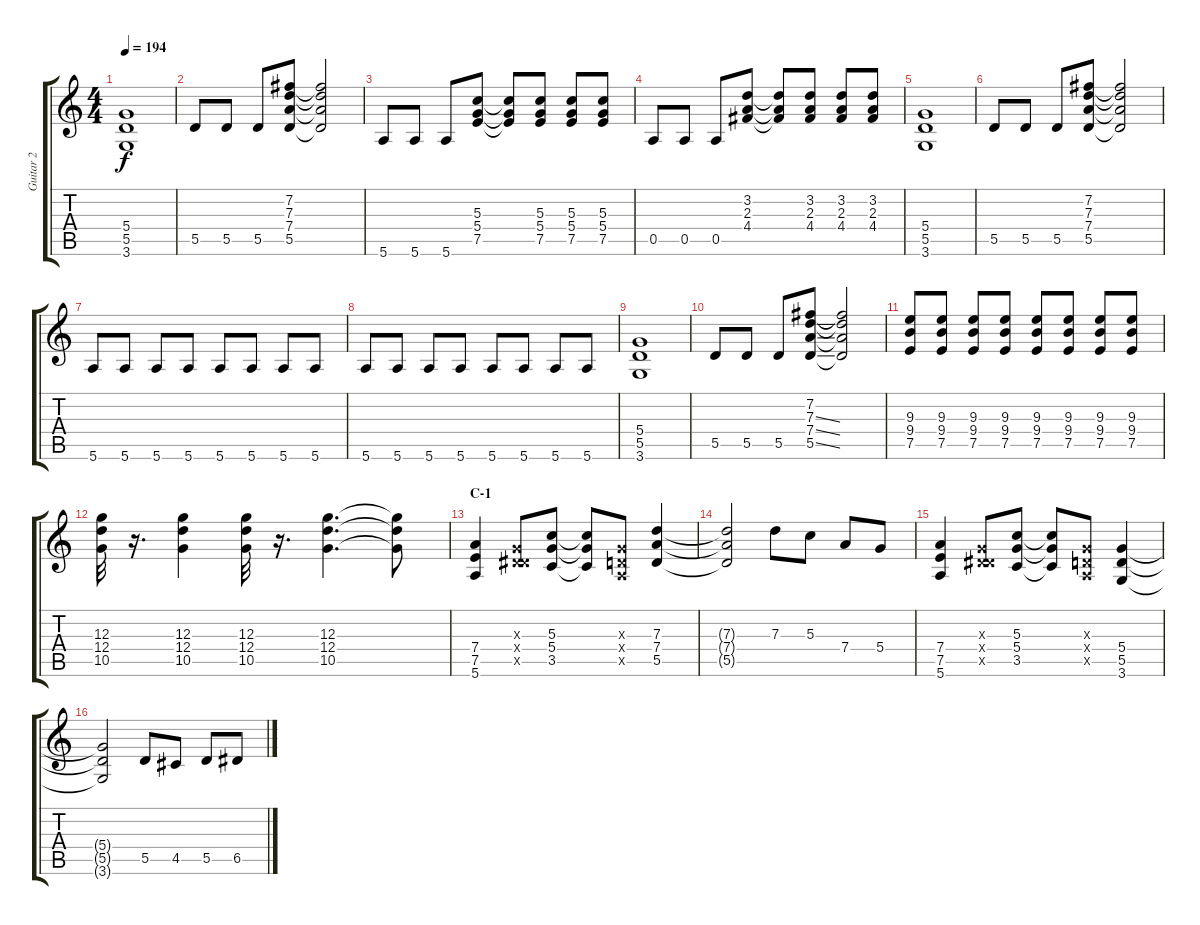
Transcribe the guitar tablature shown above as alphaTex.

\track ("Guitar 2" "Guitar 2") {instrument distortionguitar}
\staff {score tabs}
\tuning (E4 B3 G3 D3 A2 E2) {hide}
\ts (4 4)
\tempo 194
\clef g2
\ks c
(5.4 5.5 3.6).1{dy f} |
5.5.8 5.5.8 5.5.8 (7.2 7.3 7.4 5.5).8 (7.2{t} 7.3{t} 7.4{t} 5.5{t}).2 |
5.6.8 5.6.8 5.6.8 (5.3 5.4 7.5).8 (5.3{t} 5.4{t} 7.5{t}).8 (5.3 5.4 7.5).8 (5.3 5.4 7.5).8 (5.3 5.4 7.5).8 |
0.5.8 0.5.8 0.5.8 (3.2 2.3 4.4).8 (3.2{t} 2.3{t} 4.4{t}).8 (3.2 2.3 4.4).8 (3.2 2.3 4.4).8 (3.2 2.3 4.4).8 |
(5.4 5.5 3.6).1 |
5.5.8 5.5.8 5.5.8 (7.2 7.3 7.4 5.5).8 (7.2{t} 7.3{t} 7.4{t} 5.5{t}).2 |
5.6.8 5.6.8 5.6.8 5.6.8 5.6.8 5.6.8 5.6.8 5.6.8 |
5.6.8 5.6.8 5.6.8 5.6.8 5.6.8 5.6.8 5.6.8 5.6.8 |
(5.4 5.5 3.6).1 |
5.5.8 5.5.8 5.5.8 (7.2 7.3{ss} 7.4{ss} 5.5{ss}).8 (7.2{t} 7.3{t} 7.4{t} 5.5{t}).2 |
(9.3 9.4 7.5).8 (9.3 9.4 7.5).8 (9.3 9.4 7.5).8 (9.3 9.4 7.5).8 (9.3 9.4 7.5).8 (9.3 9.4 7.5).8 (9.3 9.4 7.5).8 (9.3 9.4 7.5).8 |
(12.3 12.4 10.5).32 r.16{d} (12.3 12.4 10.5).4 (12.3 12.4 10.5).32 r.16{d} (12.3 12.4 10.5).4{d} (12.3{t} 12.4{t} 10.5{t}).8 |
\section ("" "C-1")
(7.4 7.5 5.6).4 (0.3{x} 0.4{x} 6.5{x}).8 (5.3 5.4 3.5).8 (5.3{t} 5.4{t} 3.5{t}).8 (0.3{x} 0.4{x} 0.5{x}).8 (7.3 7.4 5.5).4 |
(7.3{t} 7.4{t} 5.5{t}).2 7.3.8 5.3.8 7.4.8 5.4.8 |
(7.4 7.5 5.6).4 (0.3{x} 0.4{x} 6.5{x}).8 (5.3 5.4 3.5).8 (5.3{t} 5.4{t} 3.5{t}).8 (0.3{x} 0.4{x} 0.5{x}).8 (5.4 5.5 3.6).4 |
(5.4{t} 5.5{t} 3.6{t}).2 5.5.8 4.5.8 5.5.8 6.5.8
